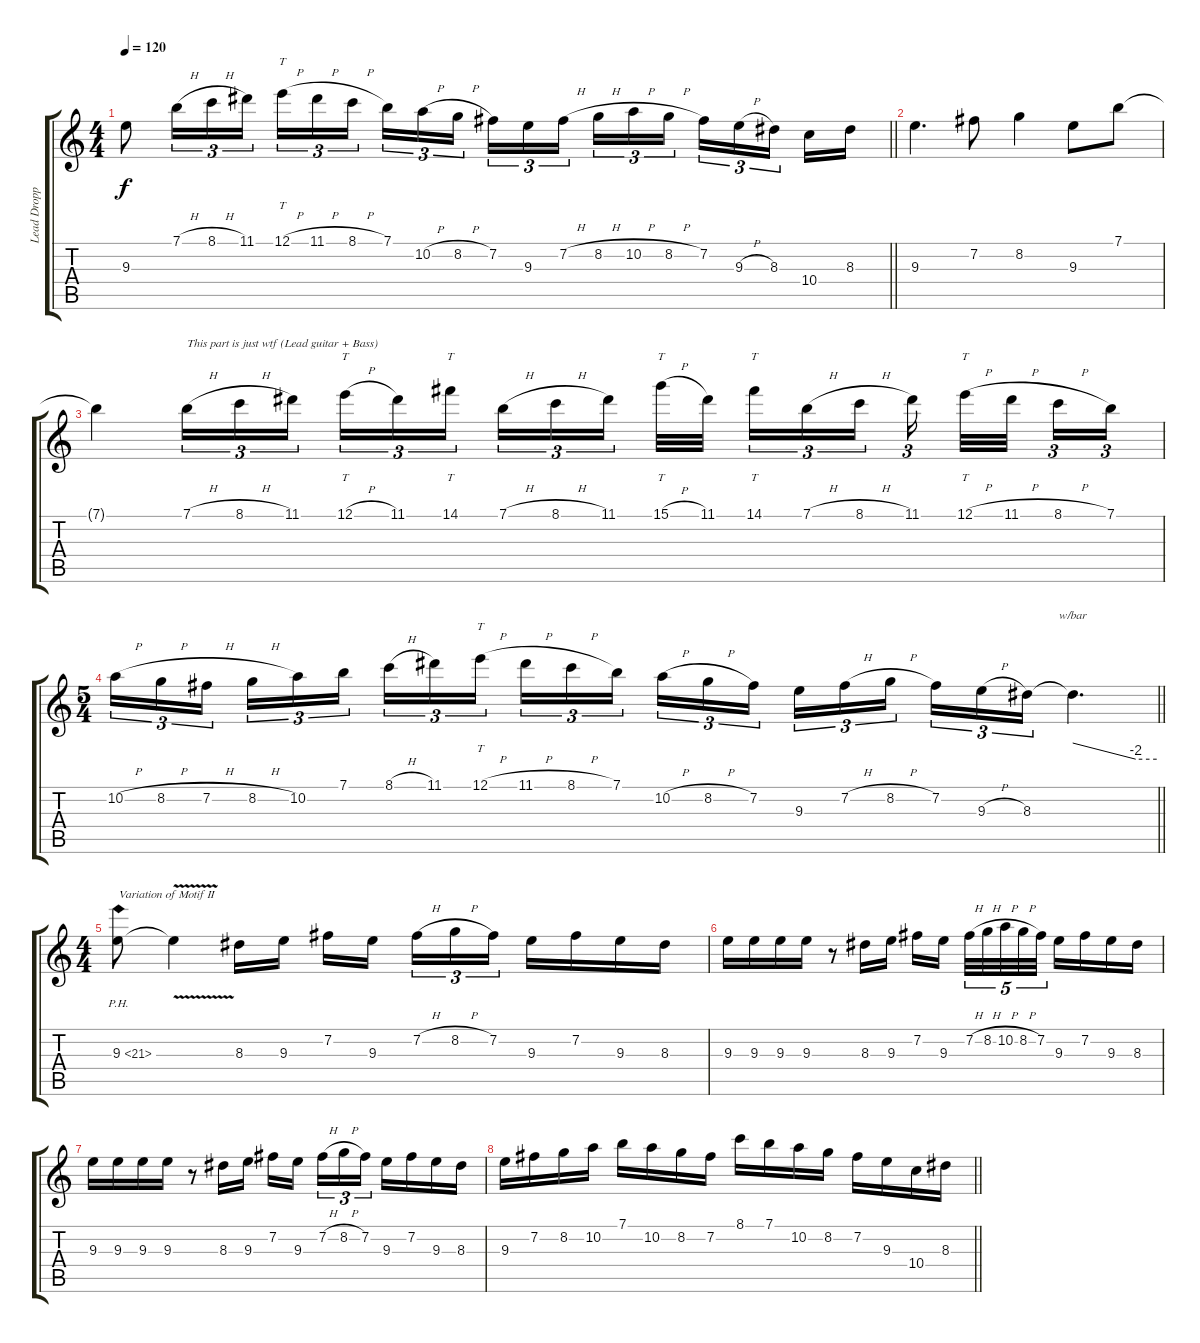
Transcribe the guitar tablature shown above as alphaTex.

\track ("Lead Dropped D " "Lead Dropp") {instrument distortionguitar}
\staff {score tabs}
\tuning (E4 B3 G3 D3 A2 D2) {hide}
\ts (4 4)
\tempo 120
\clef g2
\barLineRight lightlight
\ks c
9.3{t}.8{dy f} 7.1{h}.16{tu (3 2)} 8.1{h}.16{tu (3 2)} 11.1.16{tu (3 2)} 12.1{h}.16{tt tu (3 2)} 11.1{h}.16{tu (3 2)} 8.1{h}.16{tu (3 2) beam splitsecondary} 7.1.16{tu (3 2)} 10.2{h}.16{tu (3 2)} 8.2{h}.16{tu (3 2)} 7.2.16{tu (3 2)} 9.3.16{tu (3 2)} 7.2{h}.16{tu (3 2) beam splitsecondary} 8.2{h}.16{tu (3 2)} 10.2{h}.16{tu (3 2)} 8.2{h}.16{tu (3 2)} 7.2.16{tu (3 2)} 9.3{h}.16{tu (3 2)} 8.3.16{tu (3 2) beam splitsecondary} 10.4.16 8.3.16 |
9.3.4{d} 7.2.8 8.2.4 9.3.8 7.1.8 |
7.1{t}.4 7.1{h}.16{tu (3 2) txt "This part is just wtf (Lead guitar + Bass)"} 8.1{h}.16{tu (3 2)} 11.1.16{tu (3 2) beam splitsecondary} 12.1{h}.16{tt tu (3 2)} 11.1.16{tu (3 2)} 14.1.16{tt tu (3 2)} 7.1{h}.16{tu (3 2)} 8.1{h}.16{tu (3 2)} 11.1.16{tu (3 2) beam splitsecondary} 15.1{h}.32{tt} 11.1.32{beam splitsecondary} 14.1.16{tt tu (3 2)} 7.1{h}.16{tu (3 2)} 8.1{h}.16{tu (3 2) beam splitsecondary} 11.1.16{tu (3 2) beam splitsecondary} 12.1{h}.32{tt} 11.1{h}.32{beam splitsecondary} 8.1{h}.16{tu (3 2)} 7.1.16{tu (3 2)} |
\ts (5 4)
\barLineRight lightlight
10.2{h}.16{tu (3 2)} 8.2{h}.16{tu (3 2)} 7.2{h}.16{tu (3 2) beam splitsecondary} 8.2{h}.16{tu (3 2)} 10.2.16{tu (3 2)} 7.1.16{tu (3 2)} 8.1{h}.16{tu (3 2)} 11.1.16{tu (3 2)} 12.1{h}.16{tt tu (3 2) beam splitsecondary} 11.1{h}.16{tu (3 2)} 8.1{h}.16{tu (3 2)} 7.1.16{tu (3 2)} 10.2{h}.16{tu (3 2)} 8.2{h}.16{tu (3 2)} 7.2.16{tu (3 2) beam splitsecondary} 9.3.16{tu (3 2)} 7.2{h}.16{tu (3 2)} 8.2{h}.16{tu (3 2)} 7.2.16{tu (3 2)} 9.3{h}.16{tu (3 2)} 8.3.16{tu (3 2)} 8.3{t}.4{d tbe (custom default 0 0 45 -8 60 -8)} |
\ts (4 4)
\section ("" "")
9.3{ph 12}.8{txt "Variation of Motif II"} 9.3{v t}.4 8.3.16 9.3.16 7.2.16 9.3.16{beam splitsecondary} 7.2{h}.16{tu (3 2)} 8.2{h}.16{tu (3 2)} 7.2.16{tu (3 2)} 9.3.16 7.2.16 9.3.16 8.3.16 |
9.3.16 9.3.16 9.3.16 9.3.16 r.8 8.3.16 9.3.16 7.2.16 9.3.16{beam splitsecondary} 7.2{h}.32{tu (5 4)} 8.2{h}.32{tu (5 4)} 10.2{h}.32{tu (5 4)} 8.2{h}.32{tu (5 4)} 7.2.32{tu (5 4)} 9.3.16 7.2.16 9.3.16 8.3.16 |
9.3.16 9.3.16 9.3.16 9.3.16 r.8 8.3.16 9.3.16 7.2.16 9.3.16{beam splitsecondary} 7.2{h}.16{tu (3 2)} 8.2{h}.16{tu (3 2)} 7.2.16{tu (3 2)} 9.3.16 7.2.16 9.3.16 8.3.16 |
\barLineRight lightlight
9.3.16 7.2.16 8.2.16 10.2.16 7.1.16 10.2.16 8.2.16 7.2.16 8.1.16 7.1.16 10.2.16 8.2.16 7.2.16 9.3.16 10.4.16 8.3.16
